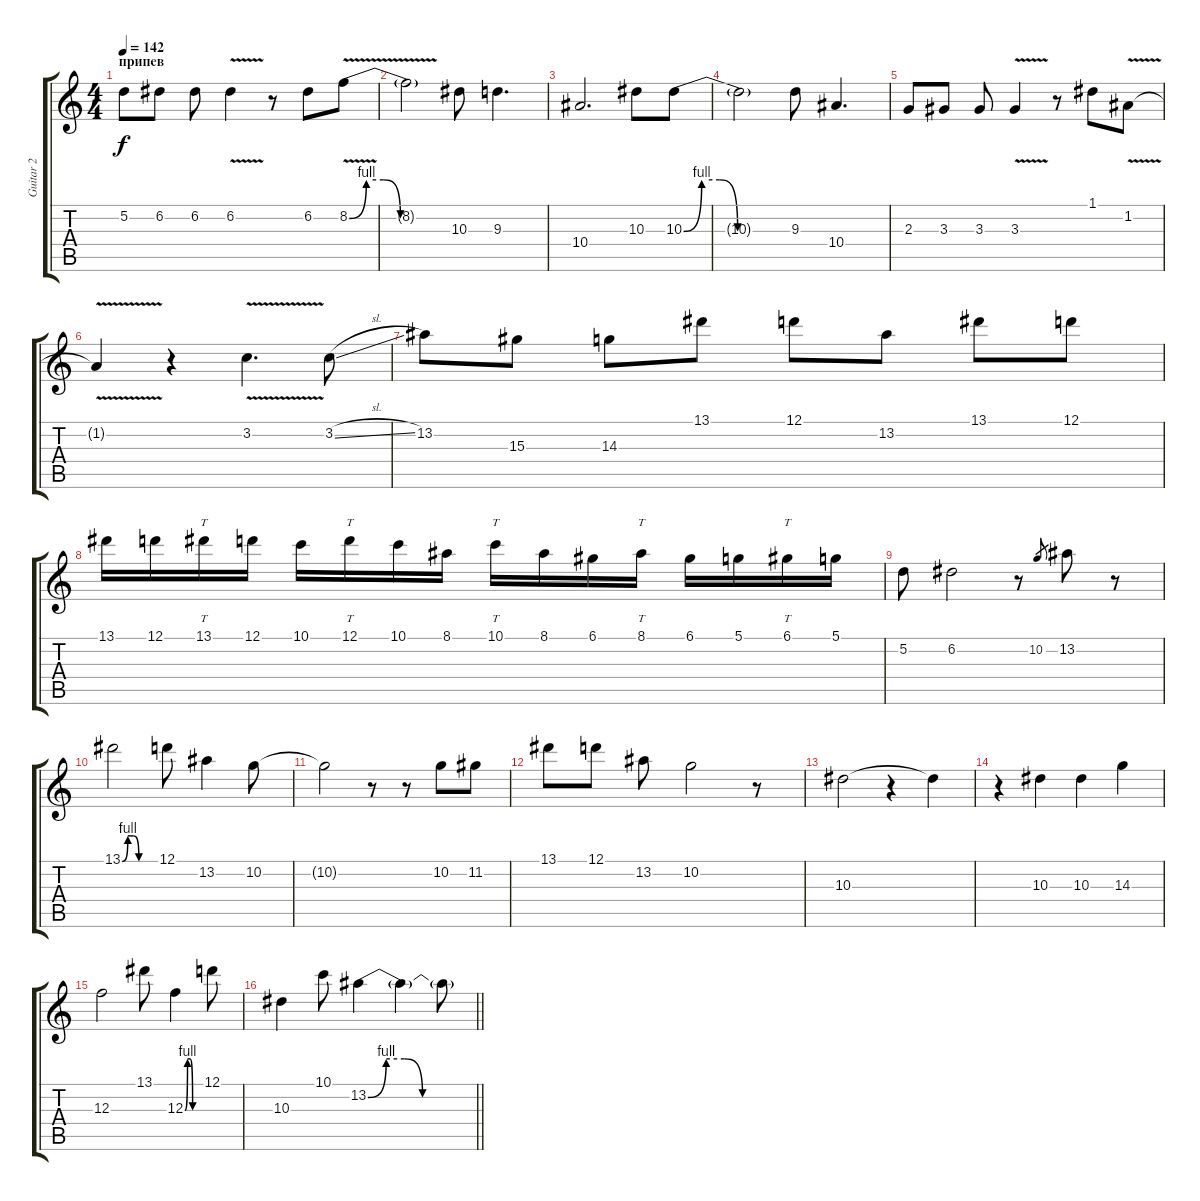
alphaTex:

\track ("Guitar 2" "Guitar 2") {instrument distortionguitar}
\staff {score tabs}
\tuning (D4 A3 F3 C3 G2 C2) {hide}
\ts (4 4)
\section ("" "припев")
\tempo 142
\clef g2
\ks c
5.2.8{dy f instrument distortionguitar} 6.2.8 6.2.8 6.2{v}.4 r.8 6.2.8 8.2{be (custom 0 0 10 4 20 4 30 0 60 0) v}.8 |
8.2{t}.2 10.3.8 9.3.4{d} |
10.4.2{d} 10.3.8 10.3{be (custom 0 0 10 4 20 4 30 0 60 0)}.8 |
10.3{t}.2 9.3.8 10.4.4{d} |
2.3.8 3.3.8 3.3.8 3.3{v}.4 r.8 1.1.8 1.2{v}.8 |
1.2{t}.4 r.4 3.2{v}.4{d} 3.2{sl}.8 |
13.2.8 15.3.8 14.3.8 13.1.8 12.1.8 13.2.8 13.1.8 12.1.8 |
13.1.16 12.1.16 13.1.16{tt} 12.1.16 10.1.16 12.1.16{tt} 10.1.16 8.1.16 10.1.16{tt} 8.1.16 6.1.16 8.1.16{tt} 6.1.16 5.1.16 6.1.16{tt} 5.1.16 |
5.2.8 6.2.2 r.8 10.2.8{gr} 13.2.8 r.8 |
13.1{be (custom 0 0 10 4 20 4 30 0 60 0)}.2 12.1.8 13.2.4 10.2.8 |
10.2{t}.2 r.8 r.8 10.2.8 11.2.8 |
13.1.8 12.1.8 13.2.8 10.2.2 r.8 |
10.3.2 r.4 10.3{t}.4 |
r.4 10.3.4 10.3.4 14.3.4 |
12.3.2 13.1.8 12.3{be (custom 0 0 10 4 20 4 30 0 60 0)}.4 12.1.8 |
\barLineRight lightlight
10.3.4 10.1.8 13.2{be (custom 0 0 10 4 20 4 30 0 60 0)}.4 13.2{t}.4 13.2{t}.8
